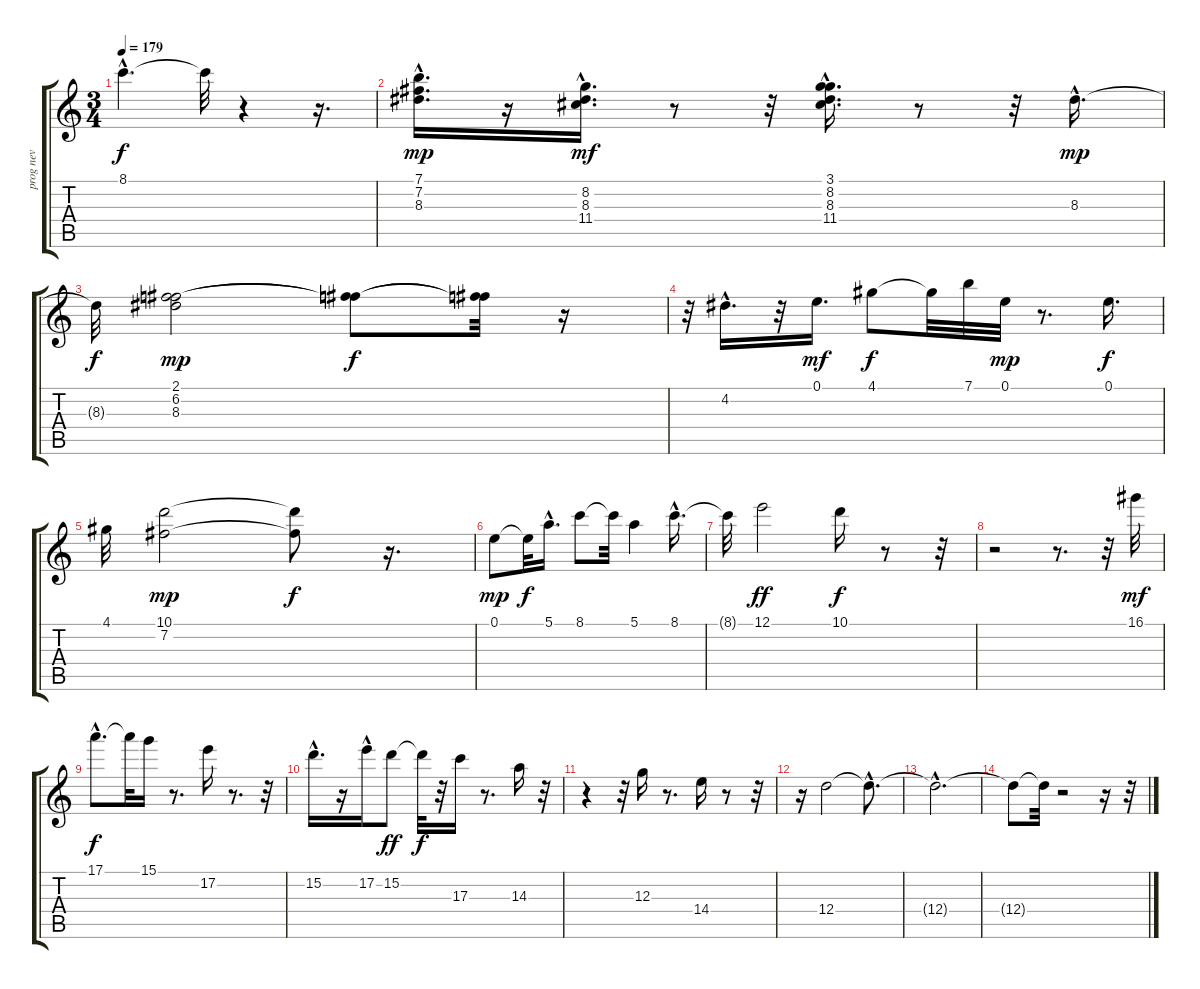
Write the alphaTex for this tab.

\track ("prog nev" "prog nev") {instrument electricguitarjazz}
\staff {score tabs}
\tuning (E4 B3 G3 D3 A2 E2) {hide}
\ts (3 4)
\tempo 179
\clef g2
\ks c
8.1{hac t}.4{d dy f} 8.1{t}.32 r.4 r.16{d} |
(7.1{hac} 7.2{hac} 8.3{hac}).16{d dy mp} r.16 (8.2{hac} 8.3{hac} 11.4).16{d dy mf} r.8 r.32 (3.1 8.2 8.3{hac} 11.4).16{d} r.8 r.32 8.3{hac}.16{d dy mp} |
8.3{t}.32{dy f} (2.1 6.2 8.3).2{dy mp} (2.1{t} 6.2{t}).8{dy f} (2.1{t} 6.2{t}).32 r.16 |
r.32 4.2{hac}.16{d} r.32 0.1.16{d dy mf} 4.1.8{dy f} 4.1{t}.32 7.1.32 0.1.32{dy mp} r.8{d} 0.1.16{d dy f} |
4.1.32 (10.1 7.2).2{dy mp} (10.1{t} 7.2{t}).8{dy f} r.16{d} |
0.1.8{dy mp} 0.1{t}.32{dy f} 5.1{hac}.16{d} 8.1.8 8.1{t}.32 5.1.4 8.1{hac}.16{d} |
8.1{t}.32 12.1.2{dy ff} 10.1.16{dy f} r.8 r.32 |
r.2 r.8{d} r.32 16.1.32{dy mf} |
17.1{hac}.8{d dy f} 17.1{t}.32 15.1.16 r.8{d} 17.2.16 r.8{d} r.32 |
15.2{hac}.16{d} r.16 17.2{hac}.16 15.2.8{dy ff} 15.2{t}.32{dy f} r.32 17.3.16 r.8{d} 14.3.16 r.32 |
r.4 r.32 12.3.16 r.8{d} 14.4.16 r.8 r.32 |
r.16 12.4.2 12.4{hac t}.8{d} |
12.4{hac t}.2{d} |
12.4{t}.8 12.4{t}.32 r.2 r.16 r.32
